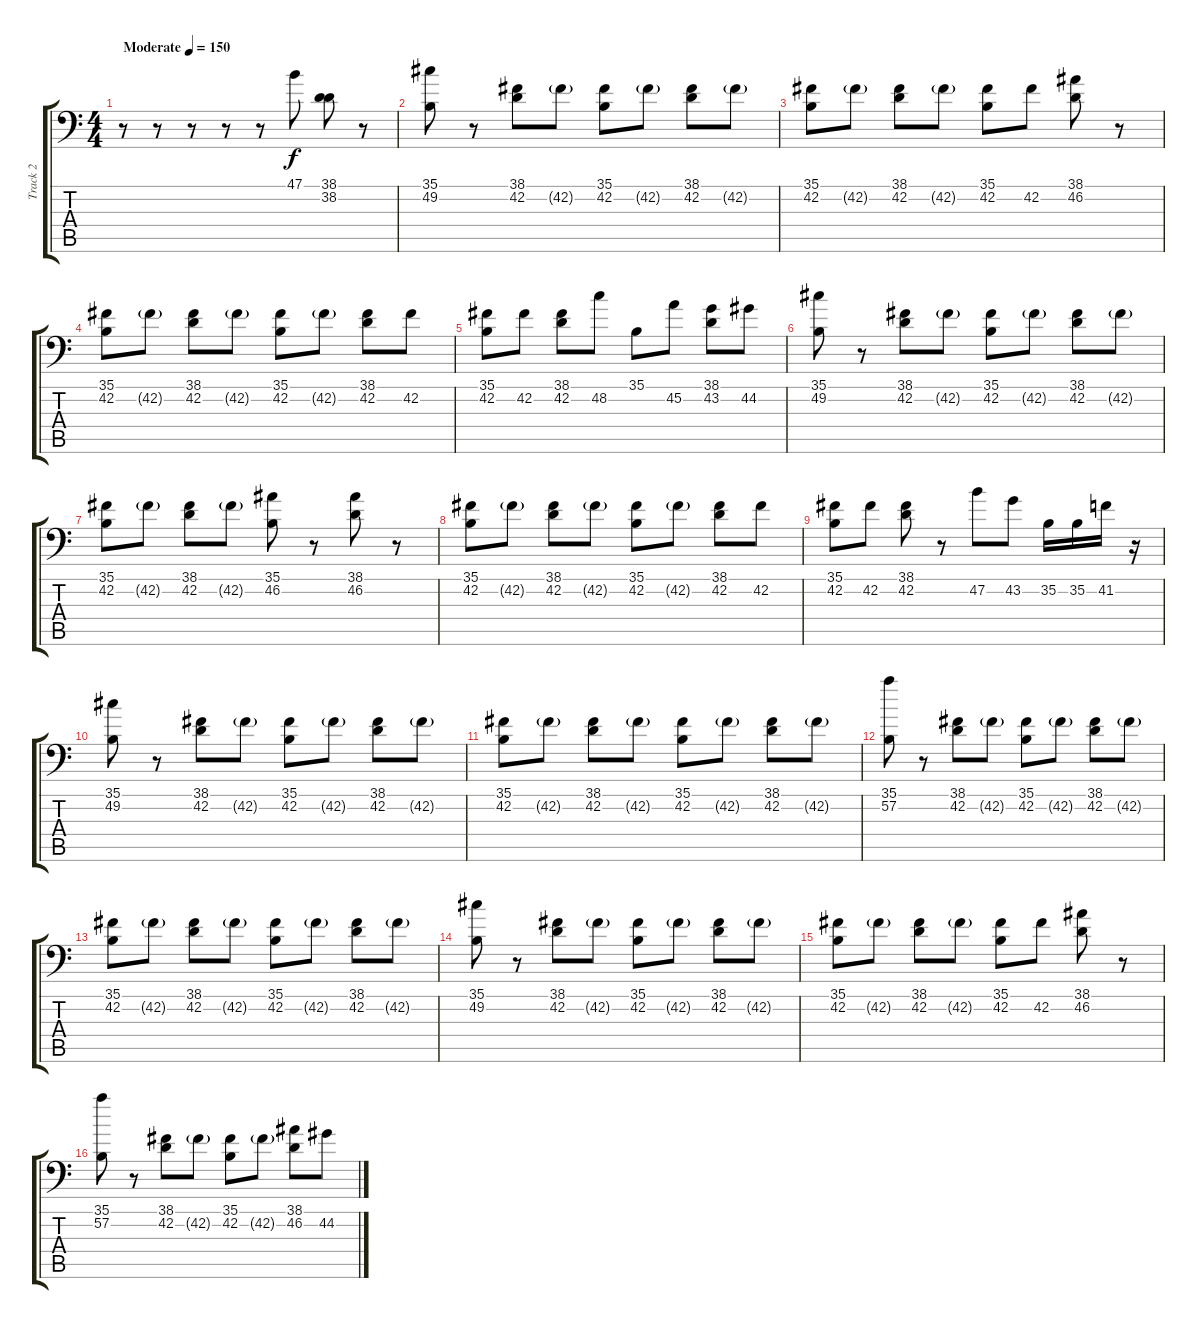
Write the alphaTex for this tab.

\track ("Track 2" "Track 2") {instrument acousticgrandpiano}
\staff {score tabs}
\tuning (C-1 C-1 C-1 C-1 C-1 C-1) {hide}
\ts (4 4)
\tempo (150 "Moderate")
\clef f4
\ks c
r.8{dy f instrument acousticgrandpiano} r.8 r.8 r.8 r.8 47.1.8 (38.1 38.2).8 r.8 |
(35.1 49.2).8 r.8 (38.1 42.2).8 42.2{g}.8 (35.1 42.2).8 42.2{g}.8 (38.1 42.2).8 42.2{g}.8 |
(35.1 42.2).8 42.2{g}.8 (38.1 42.2).8 42.2{g}.8 (35.1 42.2).8 42.2.8 (38.1 46.2).8 r.8 |
(35.1 42.2).8 42.2{g}.8 (38.1 42.2).8 42.2{g}.8 (35.1 42.2).8 42.2{g}.8 (38.1 42.2).8 42.2.8 |
(35.1 42.2).8 42.2.8 (38.1 42.2).8 48.2.8 35.1.8 45.2.8 (38.1 43.2).8 44.2.8 |
(35.1 49.2).8 r.8 (38.1 42.2).8 42.2{g}.8 (35.1 42.2).8 42.2{g}.8 (38.1 42.2).8 42.2{g}.8 |
(35.1 42.2).8 42.2{g}.8 (38.1 42.2).8 42.2{g}.8 (35.1 46.2).8 r.8 (38.1 46.2).8 r.8 |
(35.1 42.2).8 42.2{g}.8 (38.1 42.2).8 42.2{g}.8 (35.1 42.2).8 42.2{g}.8 (38.1 42.2).8 42.2.8 |
(35.1 42.2).8 42.2.8 (38.1 42.2).8 r.8 47.2.8 43.2.8 35.2.16 35.2.16 41.2.16 r.16 |
(35.1 49.2).8 r.8 (38.1 42.2).8 42.2{g}.8 (35.1 42.2).8 42.2{g}.8 (38.1 42.2).8 42.2{g}.8 |
(35.1 42.2).8 42.2{g}.8 (38.1 42.2).8 42.2{g}.8 (35.1 42.2).8 42.2{g}.8 (38.1 42.2).8 42.2{g}.8 |
(35.1 57.2).8 r.8 (38.1 42.2).8 42.2{g}.8 (35.1 42.2).8 42.2{g}.8 (38.1 42.2).8 42.2{g}.8 |
(35.1 42.2).8 42.2{g}.8 (38.1 42.2).8 42.2{g}.8 (35.1 42.2).8 42.2{g}.8 (38.1 42.2).8 42.2{g}.8 |
(35.1 49.2).8 r.8 (38.1 42.2).8 42.2{g}.8 (35.1 42.2).8 42.2{g}.8 (38.1 42.2).8 42.2{g}.8 |
(35.1 42.2).8 42.2{g}.8 (38.1 42.2).8 42.2{g}.8 (35.1 42.2).8 42.2.8 (38.1 46.2).8 r.8 |
(35.1 57.2).8 r.8 (38.1 42.2).8 42.2{g}.8 (35.1 42.2).8 42.2{g}.8 (38.1 46.2).8 44.2.8
